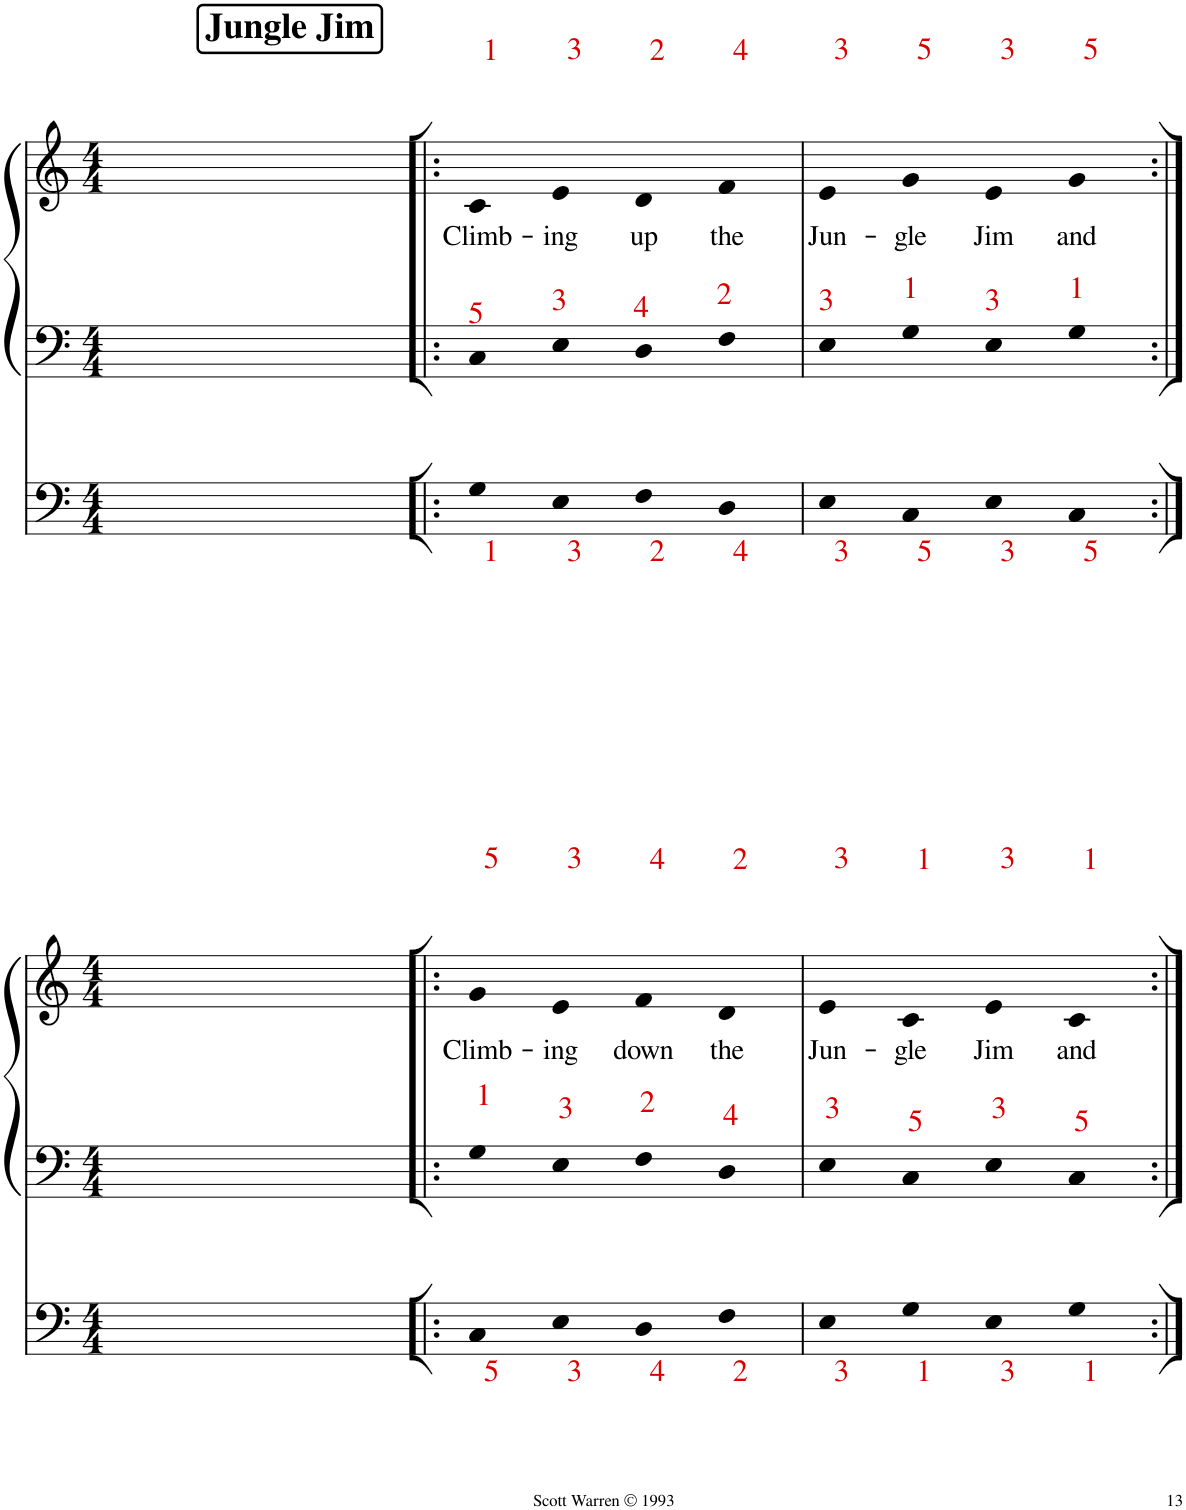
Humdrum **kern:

**kern	**kern	**kern	**kern	**kern	**text
*part3	*part2	*part1	*part1	*part1	*part1
*staff5	*staff4	*staff3	*staff2	*staff1	*staff1
*I"Voice	*I"Voice	*I"Piano	*	*	*
*I'Vo.	*I'Vo.	*I'Pno	*	*	*
!!LO:PB:g=z
*clefG2	*clefG2	*clefF4	*clefF4	*clefG2	*
*k[]	*k[]	*k[]	*k[]	*k[]	*
*M4/4	*M4/4	*M4/4	*M4/4	*M4/4	*
=65	=65	=65	=65	=65	=65
*^	*	*	*	*	*
4r	1ryy	1ryy	1ryy	1ryy	1ryy	.
2.cc	.	.	.	.	.	.
8r	4ee	1ryy	1ryy	1ryy	1ryy	.
4.ff	.	.	.	.	.	.
.	8r	.	.	.	.	.
.	8r	.	.	.	.	.
4gg	4r	.	.	.	.	.
4r	4r	.	.	.	.	.
!!LO:REH:place=s1:a:B:cj:fs=14:t=Jungle Jim
=66!|:	=66!|:	=66!|:	=66!|:	=66!|:	=66!|:	=66!|:
!	!	!	!	!	!	!LO:LY:b
*v	*v	*	*	*	*	*
1r	4c	4G	4C	4c	Climb-
.	4e	1ryy	1ryy	1ryy	.
.	4d	.	.	.	.
.	4f	.	.	.	.
1ryy	1ryy	.	.	.	.
!	!	!	!	!	!LO:LY:b
.	.	4E	4E	4e	-ing
!	!	!	!	!	!LO:LY:b
.	.	4F	4D	4d	up
!	!	!	!	!	!LO:LY:b
.	.	4D	4F	4f	the
=67	=67	=67	=67	=67	=67
!	!	!	!	!	!LO:LY:b
1r	4e	4E	4E	4e	Jun-
!	!	!	!	!	!LO:LY:b
.	4g	4C	4G	4g	-gle
!	!	!	!	!	!LO:LY:b
.	4e	4E	4E	4e	Jim
!	!	!	!	!	!LO:LY:b
.	4g	4C	4G	4g	and
!!LO:LB:g=z
=68:|!	=68:|!	=68:|!	=68:|!	=68:|!	=68:|!
*M4/4	*M4/4	*M4/4	*M4/4	*M4/4	*
*^	*	*	*	*	*
4r	1ryy	1ryy	1ryy	1ryy	1ryy	.
2.cc	.	.	.	.	.	.
8r	4ee	1ryy	1ryy	1ryy	1ryy	.
4.ff	.	.	.	.	.	.
.	8r	.	.	.	.	.
.	8r	.	.	.	.	.
4gg	4r	.	.	.	.	.
4r	4r	.	.	.	.	.
=69!|:	=69!|:	=69!|:	=69!|:	=69!|:	=69!|:	=69!|:
!	!	!	!	!	!	!LO:LY:b
*v	*v	*	*	*	*	*
1r	4g	4C	4G	4g	Climb-
.	4e	1ryy	1ryy	1ryy	.
.	4f	.	.	.	.
.	4d	.	.	.	.
1ryy	1ryy	.	.	.	.
!	!	!	!	!	!LO:LY:b
.	.	4E	4E	4e	-ing
!	!	!	!	!	!LO:LY:b
.	.	4D	4F	4f	down
!	!	!	!	!	!LO:LY:b
.	.	4F	4D	4d	the
=70	=70	=70	=70	=70	=70
!	!	!	!	!	!LO:LY:b
1r	4e	4E	4E	4e	Jun-
!	!	!	!	!	!LO:LY:b
.	4c	4G	4C	4c	-gle
!	!	!	!	!	!LO:LY:b
.	4e	4E	4E	4e	Jim
!	!	!	!	!	!LO:LY:b
.	4c	4G	4C	4c	and
=:|!	=:|!	=:|!	=:|!	=:|!	=:|!
*-	*-	*-	*-	*-	*-
